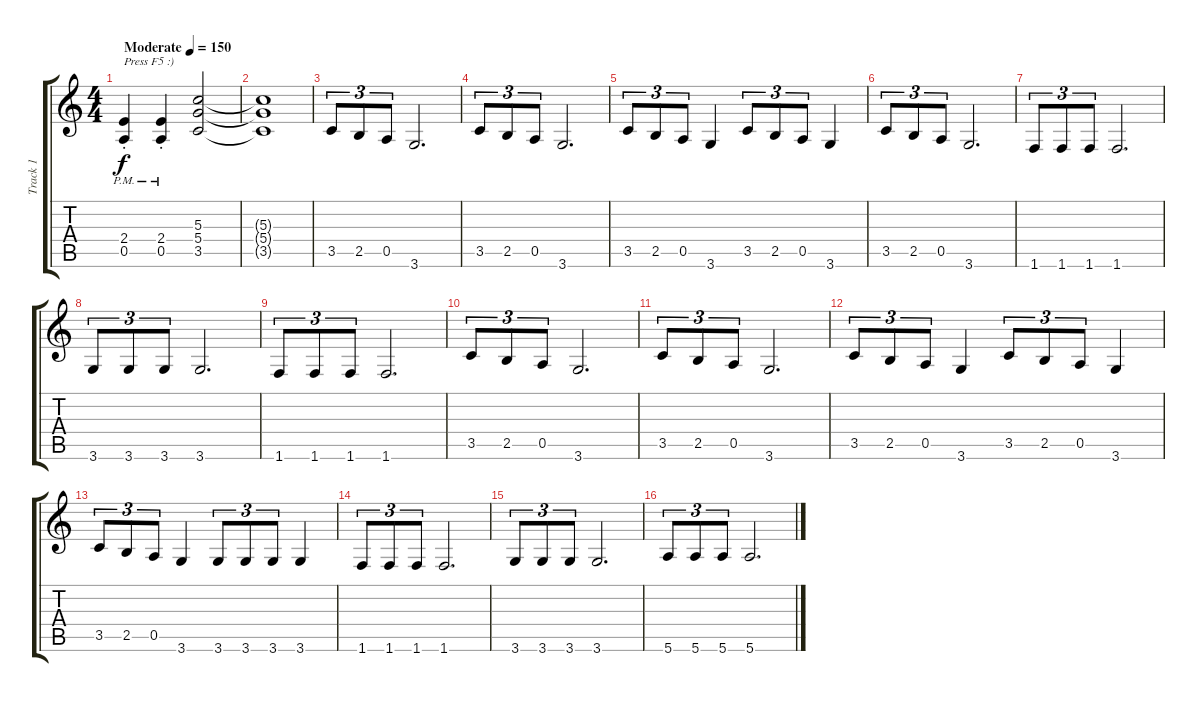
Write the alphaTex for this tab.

\track ("Track 1" "Track 1") {instrument distortionguitar}
\staff {score tabs}
\tuning (E4 B3 G3 D3 A2 E2) {hide}
\ts (4 4)
\tempo (150 "Moderate")
\clef g2
\ks c
(2.4{pm} 0.5{pm st}).4{txt "Press F5 :)" dy f instrument distortionguitar} (2.4{pm} 0.5{pm st}).4 (5.3 5.4 3.5).2 |
(5.3{t} 5.4{t} 3.5{t}).1 |
3.5.8{tu (3 2)} 2.5.8{tu (3 2)} 0.5.8{tu (3 2)} 3.6.2{d} |
3.5.8{tu (3 2)} 2.5.8{tu (3 2)} 0.5.8{tu (3 2)} 3.6.2{d} |
3.5.8{tu (3 2)} 2.5.8{tu (3 2)} 0.5.8{tu (3 2)} 3.6.4 3.5.8{tu (3 2)} 2.5.8{tu (3 2)} 0.5.8{tu (3 2)} 3.6.4 |
3.5.8{tu (3 2)} 2.5.8{tu (3 2)} 0.5.8{tu (3 2)} 3.6.2{d} |
1.6.8{tu (3 2)} 1.6.8{tu (3 2)} 1.6.8{tu (3 2)} 1.6.2{d} |
3.6.8{tu (3 2)} 3.6.8{tu (3 2)} 3.6.8{tu (3 2)} 3.6.2{d} |
1.6.8{tu (3 2)} 1.6.8{tu (3 2)} 1.6.8{tu (3 2)} 1.6.2{d} |
3.5.8{tu (3 2)} 2.5.8{tu (3 2)} 0.5.8{tu (3 2)} 3.6.2{d} |
3.5.8{tu (3 2)} 2.5.8{tu (3 2)} 0.5.8{tu (3 2)} 3.6.2{d} |
3.5.8{tu (3 2)} 2.5.8{tu (3 2)} 0.5.8{tu (3 2)} 3.6.4 3.5.8{tu (3 2)} 2.5.8{tu (3 2)} 0.5.8{tu (3 2)} 3.6.4 |
3.5.8{tu (3 2)} 2.5.8{tu (3 2)} 0.5.8{tu (3 2)} 3.6.4 3.6.8{tu (3 2)} 3.6.8{tu (3 2)} 3.6.8{tu (3 2)} 3.6.4 |
1.6.8{tu (3 2)} 1.6.8{tu (3 2)} 1.6.8{tu (3 2)} 1.6.2{d} |
3.6.8{tu (3 2)} 3.6.8{tu (3 2)} 3.6.8{tu (3 2)} 3.6.2{d} |
5.6.8{tu (3 2)} 5.6.8{tu (3 2)} 5.6.8{tu (3 2)} 5.6.2{d}
